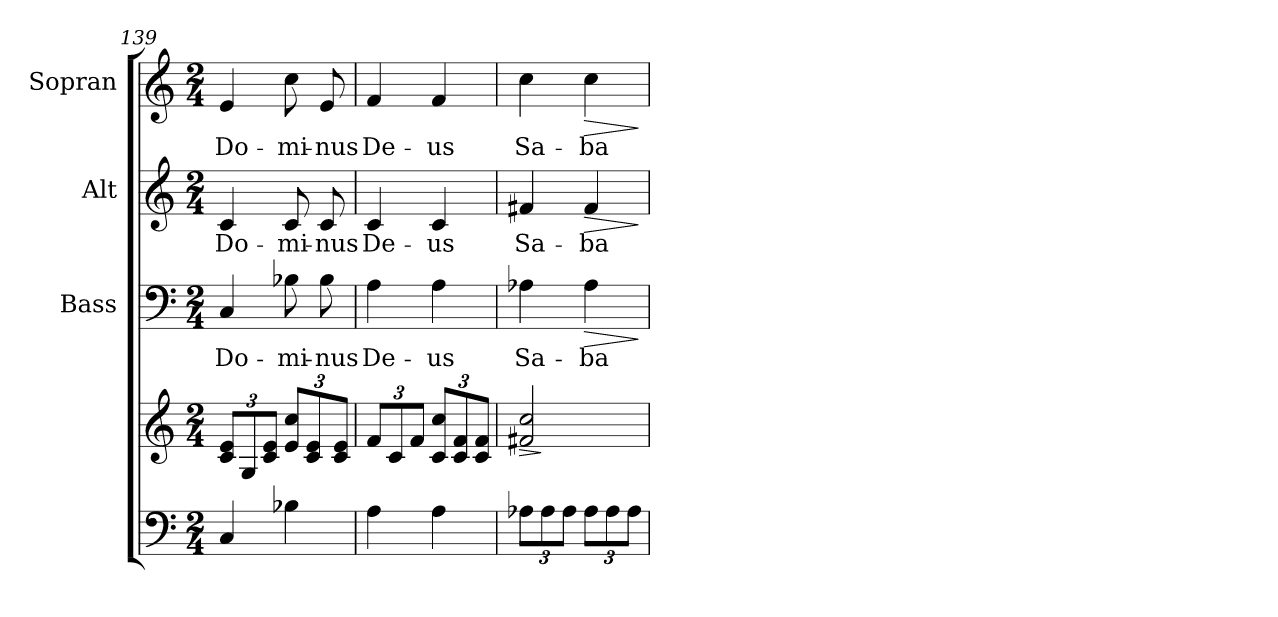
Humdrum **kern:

**kern	**kern	**dynam	**kern	**text	**dynam	**kern	**text	**dynam	**kern	**text	**dynam
*part4	*part4	*part4	*part3	*part3	*part3	*part2	*part2	*part2	*part1	*part1	*part1
*staff5	*staff4	*staff4/5	*staff3	*staff3	*staff3	*staff2	*staff2	*staff2	*staff1	*staff1	*staff1
*	*	*	*I"Bass	*	*	*I"Alt	*	*	*I"Sopran	*	*
*	*	*	*I'B.	*	*	*I'A.	*	*	*I'S.	*	*
*clefF4	*clefG2	*	*clefF4	*	*	*clefG2	*	*	*clefG2	*	*
*k[]	*k[]	*	*k[]	*	*	*k[]	*	*	*k[]	*	*
*C:	*C:	*	*C:	*	*	*C:	*	*	*C:	*	*
*M2/4	*M2/4	*	*M2/4	*	*	*M2/4	*	*	*M2/4	*	*
=139	=139	=139	=139	=139	=139	=139	=139	=139	=139	=139	=139
!	!	!	!	!LO:LY:b	!	!	!LO:LY:b	!	!	!LO:LY:b	!
4C/	12c/ 12e/L	.	4C/	Do-	.	4c/	Do-	.	4e/	Do-	.
.	12G/	.	.	.	.	.	.	.	.	.	.
.	12c/ 12e/J	.	.	.	.	.	.	.	.	.	.
!	!	!	!	!LO:LY:b	!	!	!LO:LY:b	!	!	!LO:LY:b	!
4B-X\	12e/ 12cc/L	.	8B-X\	-mi-	.	8c/	-mi-	.	8cc\	-mi-	.
.	12c/ 12e/	.	.	.	.	.	.	.	.	.	.
!	!	!	!	!LO:LY:b	!	!	!LO:LY:b	!	!	!LO:LY:b	!
.	.	.	8B-\	-nus	.	8c/	-nus	.	8e/	-nus	.
.	12c/ 12e/J	.	.	.	.	.	.	.	.	.	.
=140	=140	=140	=140	=140	=140	=140	=140	=140	=140	=140	=140
!	!	!	!	!LO:LY:b	!	!	!LO:LY:b	!	!	!LO:LY:b	!
4A\	12f/L	.	4A\	De-	.	4c/	De-	.	4f/	De-	.
.	12c/	.	.	.	.	.	.	.	.	.	.
.	12f/J	.	.	.	.	.	.	.	.	.	.
!	!	!	!	!LO:LY:b	!	!	!LO:LY:b	!	!	!LO:LY:b	!
4A\	12c/ 12cc/L	.	4A\	-us	.	4c/	-us	.	4f/	-us	.
.	12c/ 12f/	.	.	.	.	.	.	.	.	.	.
.	12c/ 12f/J	.	.	.	.	.	.	.	.	.	.
!!LO:LB:g=z
=141	=141	=141	=141	=141	=141	=141	=141	=141	=141	=141	=141
!	!	!LO:HP:b	!	!LO:LY:b	!	!	!LO:LY:b	!	!	!LO:LY:b	!
12A-X\L	2f#X/ 2cc/	>	4A-X\	Sa-	.	4f#X/	Sa-	.	4cc\	Sa-	.
12A-\	.	]	.	.	.	.	.	.	.	.	.
12A-\J	.	.	.	.	.	.	.	.	.	.	.
!	!	!	!	!LO:LY:b	!LO:HP:b	!	!LO:LY:b	!LO:HP:b	!	!LO:LY:b	!LO:HP:b
12A-\L	.	.	4A-\	-ba-	>	4f#/	-ba-	>	4cc\	-ba-	>
12A-\	.	.	.	.	.	.	.	.	.	.	.
12A-\J	.	.	.	.	.	.	.	.	.	.	.
.	.	.	.	.	]	.	.	]	.	.	]
=	=	=	=	=	=	=	=	=	=	=	=
*-	*-	*-	*-	*-	*-	*-	*-	*-	*-	*-	*-
